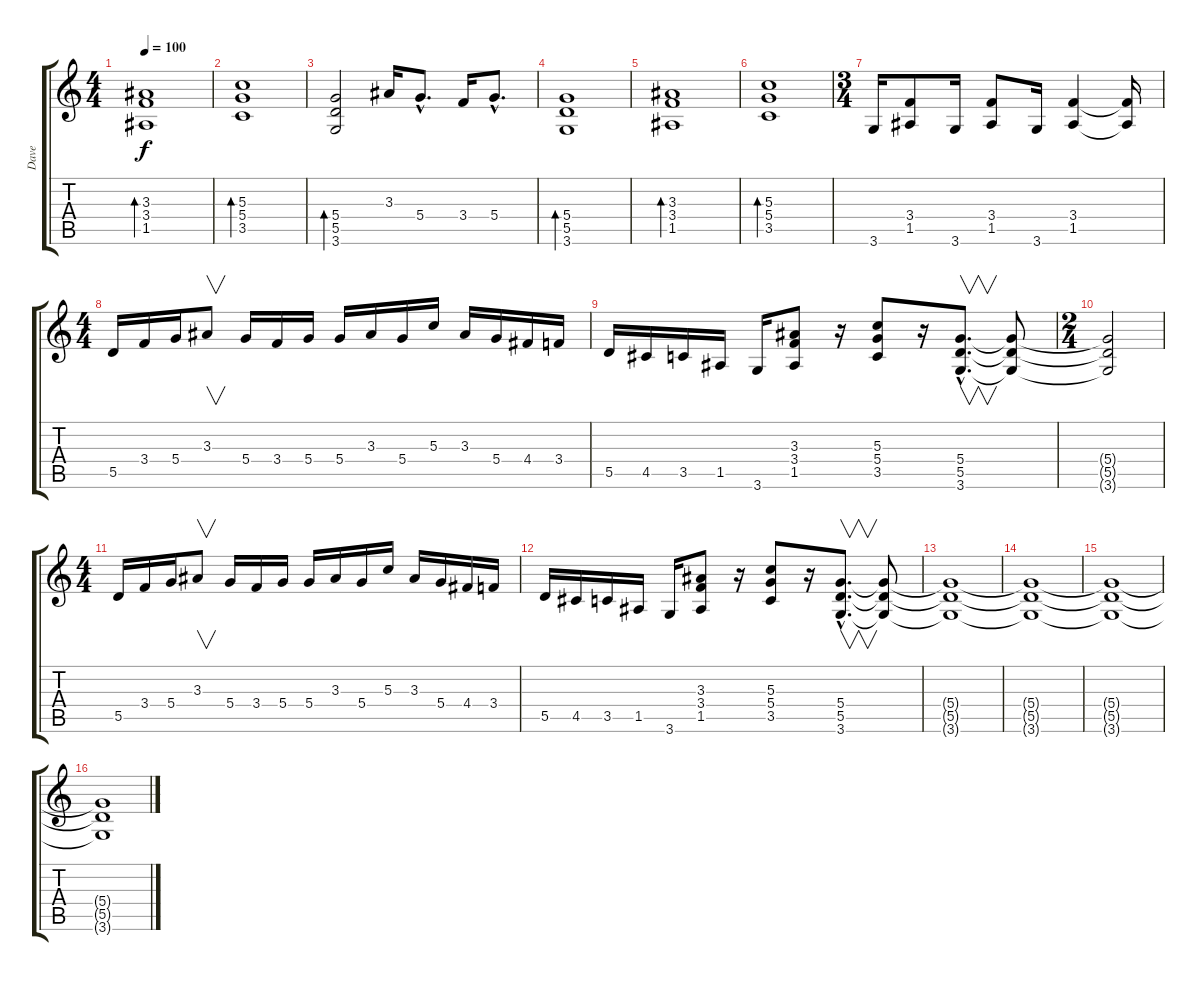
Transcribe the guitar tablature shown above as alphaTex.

\track ("Dave" "Dave") {instrument distortionguitar}
\staff {score tabs}
\tuning (E4 B3 G3 D3 A2 E2) {hide}
\ts (4 4)
\tempo 100
\clef g2
\ks c
(3.3 3.4 1.5).1{bd 120 dy f} |
(5.3 5.4 3.5).1{bd 120} |
(5.4 5.5 3.6).2{bd 120} 3.3.16 5.4{hac}.8{d} 3.4.16 5.4{hac}.8{d} |
(5.4 5.5 3.6).1{bd 240} |
(3.3 3.4 1.5).1{bd 240} |
(5.3 5.4 3.5).1{bd 240} |
\ts (3 4)
3.6.16 (3.4 1.5).8 3.6.16 (3.4 1.5).8 3.6.16 (3.4 1.5).4 (3.4{t} 1.5{t}).16 |
\ts (4 4)
5.5.16 3.4.16 5.4.16 3.3.8{v} 5.4.16 3.4.16 5.4.16 5.4.16 3.3.16 5.4.16 5.3.16 3.3.16 5.4.16 4.4.16 3.4.16 |
5.5.16 4.5.16 3.5.16 1.5.16 3.6.16 (3.3 3.4 1.5).8 r.16 (5.3 5.4 3.5).8 r.16 (5.4{hac} 5.5{hac} 3.6{hac}).8{v d} (5.4{t} 5.5{t} 3.6{t}).8 |
\ts (2 4)
(5.4{t} 5.5{t} 3.6{t}).2 |
\ts (4 4)
5.5.16 3.4.16 5.4.16 3.3.8{v} 5.4.16 3.4.16 5.4.16 5.4.16 3.3.16 5.4.16 5.3.16 3.3.16 5.4.16 4.4.16 3.4.16 |
5.5.16 4.5.16 3.5.16 1.5.16 3.6.16 (3.3 3.4 1.5).8 r.16 (5.3 5.4 3.5).8 r.16 (5.4{hac} 5.5{hac} 3.6{hac}).8{v d} (5.4{t} 5.5{t} 3.6{t}).8 |
(5.4{t} 5.5{t} 3.6{t}).1 |
(5.4{t} 5.5{t} 3.6{t}).1 |
(5.4{t} 5.5{t} 3.6{t}).1 |
(5.4{t} 5.5{t} 3.6{t}).1
